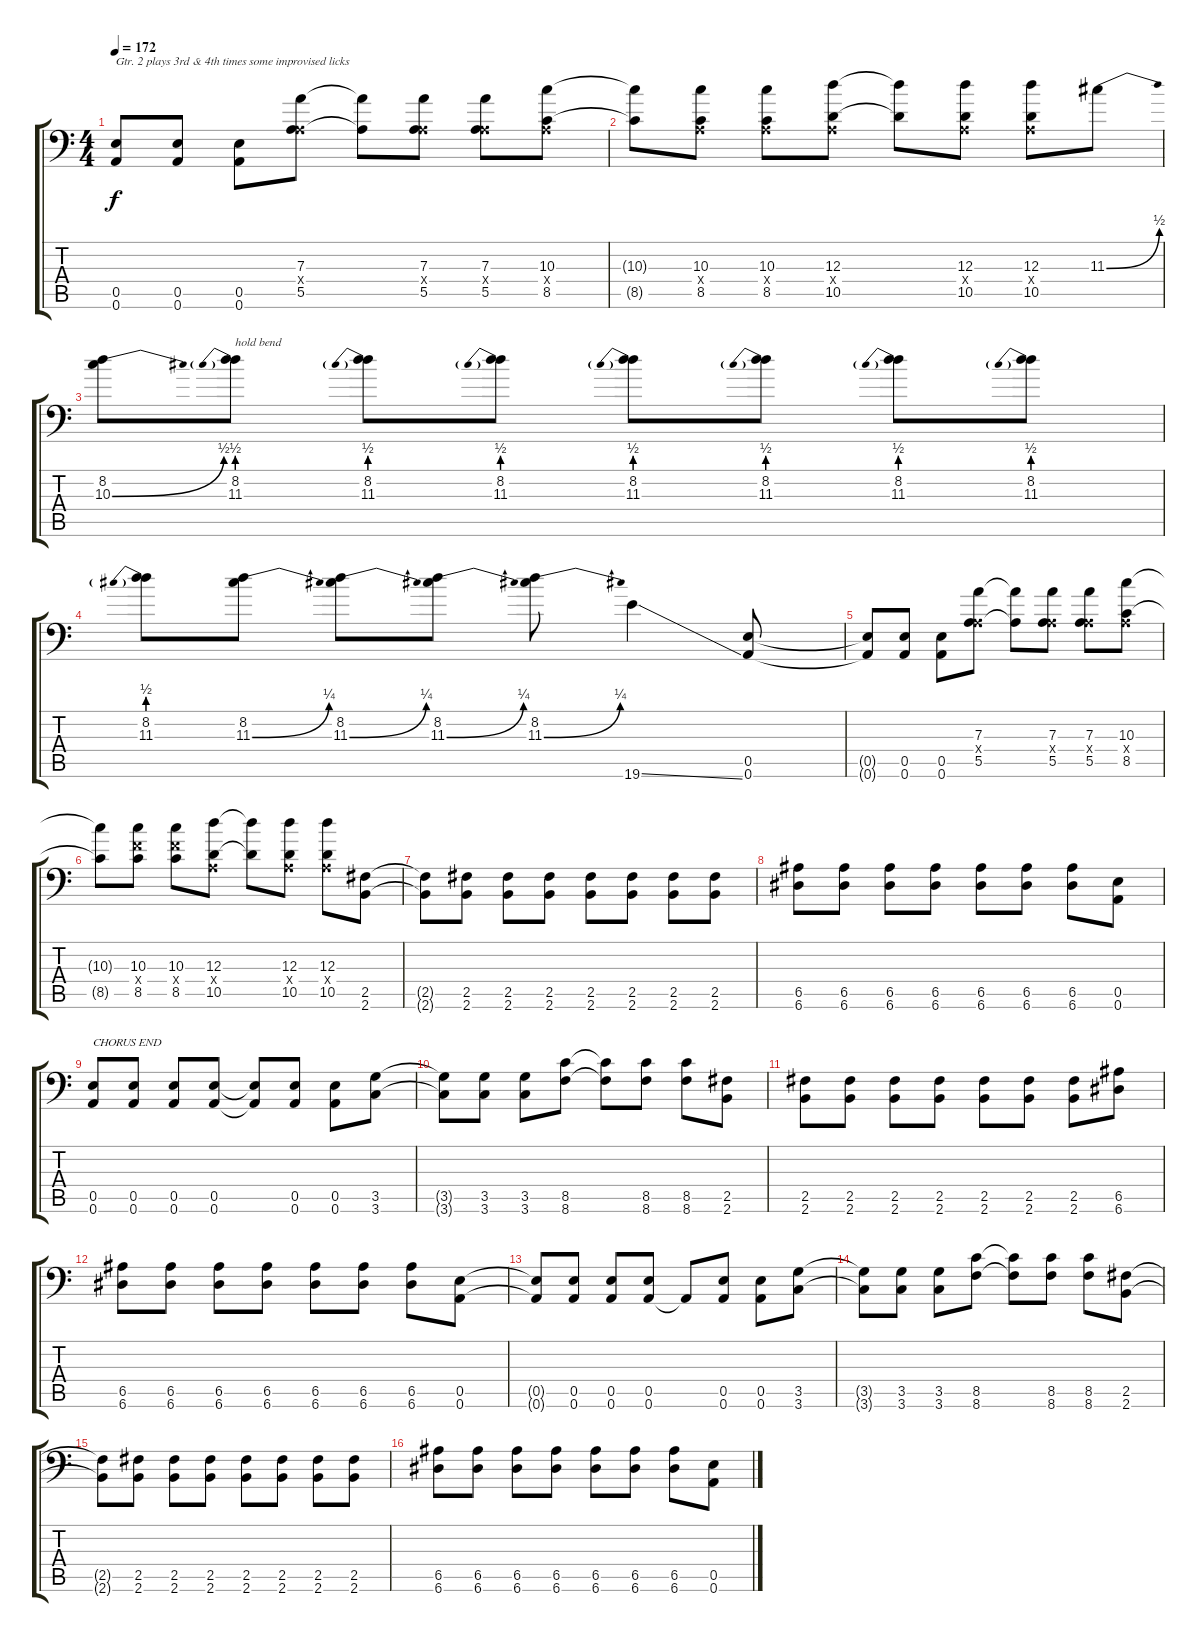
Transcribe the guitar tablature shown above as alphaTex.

\track (" " " ") {instrument distortionguitar}
\staff {score tabs}
\tuning (B3 Gb3 D3 A2 E2 A1) {hide}
\ts (4 4)
\tempo 172
\clef f4
\ks c
(0.5 0.6).8{txt "Gtr. 2 plays 3rd & 4th times some improvised licks" dy f} (0.5 0.6).8 (0.5 0.6).8 (7.3 0.4{x} 5.5).8 (7.3{t} 5.5{t}).8 (7.3 0.4{x} 5.5).8 (7.3 0.4{x} 5.5).8 (10.3 0.4{x} 8.5).8 |
(10.3{t} 8.5{t}).8 (10.3 0.4{x} 8.5).8 (10.3 0.4{x} 8.5).8 (12.3 0.4{x} 10.5).8 (12.3{t} 10.5{t}).8 (12.3 0.4{x} 10.5).8 (12.3 0.4{x} 10.5).8 11.3{be (bend 0 0 60 2)}.8 |
(8.2 10.3{be (bend 0 0 60 2)}).8 (8.2 11.3{be (prebend 0 2 60 2)}).8{txt "hold bend"} (8.2 11.3{be (prebend 0 2 60 2)}).8 (8.2 11.3{be (prebend 0 2 60 2)}).8 (8.2 11.3{be (prebend 0 2 60 2)}).8 (8.2 11.3{be (prebend 0 2 60 2)}).8 (8.2 11.3{be (prebend 0 2 60 2)}).8 (8.2 11.3{be (prebend 0 2 60 2)}).8 |
(8.2 11.3{be (prebend 0 2 60 2)}).8 (8.2 11.3{be (bend 0 0 60 1)}).8 (8.2 11.3{be (bend 0 0 60 1)}).8 (8.2 11.3{be (bend 0 0 60 1)}).8 (8.2 11.3{be (bend 0 0 60 1)}).8 19.6{ss}.4 (0.5 0.6).8 |
(0.5{t} 0.6{t}).8 (0.5 0.6).8 (0.5 0.6).8 (7.3 0.4{x} 5.5).8 (7.3{t} 5.5{t}).8 (7.3 0.4{x} 5.5).8 (7.3 0.4{x} 5.5).8 (10.3 0.4{x} 8.5).8 |
(10.3{t} 8.5{t}).8 (10.3 8.4{x} 8.5).8 (10.3 8.4{x} 8.5).8 (12.3 0.4{x} 10.5).8 (12.3{t} 10.5{t}).8 (12.3 0.4{x} 10.5).8 (12.3 0.4{x} 10.5).8 (2.5 2.6).8 |
(2.5{t} 2.6{t}).8 (2.5 2.6).8 (2.5 2.6).8 (2.5 2.6).8 (2.5 2.6).8 (2.5 2.6).8 (2.5 2.6).8 (2.5 2.6).8 |
(6.5 6.6).8 (6.5 6.6).8 (6.5 6.6).8 (6.5 6.6).8 (6.5 6.6).8 (6.5 6.6).8 (6.5 6.6).8 (0.5 0.6).8 |
(0.5 0.6).8{txt "CHORUS END "} (0.5 0.6).8 (0.5 0.6).8 (0.5 0.6).8 (0.5{t} 0.6{t}).8 (0.5 0.6).8 (0.5 0.6).8 (3.5 3.6).8 |
(3.5{t} 3.6{t}).8 (3.5 3.6).8 (3.5 3.6).8 (8.5 8.6).8 (8.5{t} 8.6{t}).8 (8.5 8.6).8 (8.5 8.6).8 (2.5 2.6).8 |
(2.5 2.6).8 (2.5 2.6).8 (2.5 2.6).8 (2.5 2.6).8 (2.5 2.6).8 (2.5 2.6).8 (2.5 2.6).8 (6.5 6.6).8 |
(6.5 6.6).8 (6.5 6.6).8 (6.5 6.6).8 (6.5 6.6).8 (6.5 6.6).8 (6.5 6.6).8 (6.5 6.6).8 (0.5 0.6).8 |
(0.5{t} 0.6{t}).8 (0.5 0.6).8 (0.5 0.6).8 (0.5 0.6).8 0.6{t}.8 (0.5 0.6).8 (0.5 0.6).8 (3.5 3.6).8 |
(3.5{t} 3.6{t}).8 (3.5 3.6).8 (3.5 3.6).8 (8.5 8.6).8 (8.5{t} 8.6{t}).8 (8.5 8.6).8 (8.5 8.6).8 (2.5 2.6).8 |
(2.5{t} 2.6{t}).8 (2.5 2.6).8 (2.5 2.6).8 (2.5 2.6).8 (2.5 2.6).8 (2.5 2.6).8 (2.5 2.6).8 (2.5 2.6).8 |
(6.5 6.6).8 (6.5 6.6).8 (6.5 6.6).8 (6.5 6.6).8 (6.5 6.6).8 (6.5 6.6).8 (6.5 6.6).8 (0.5 0.6).8
